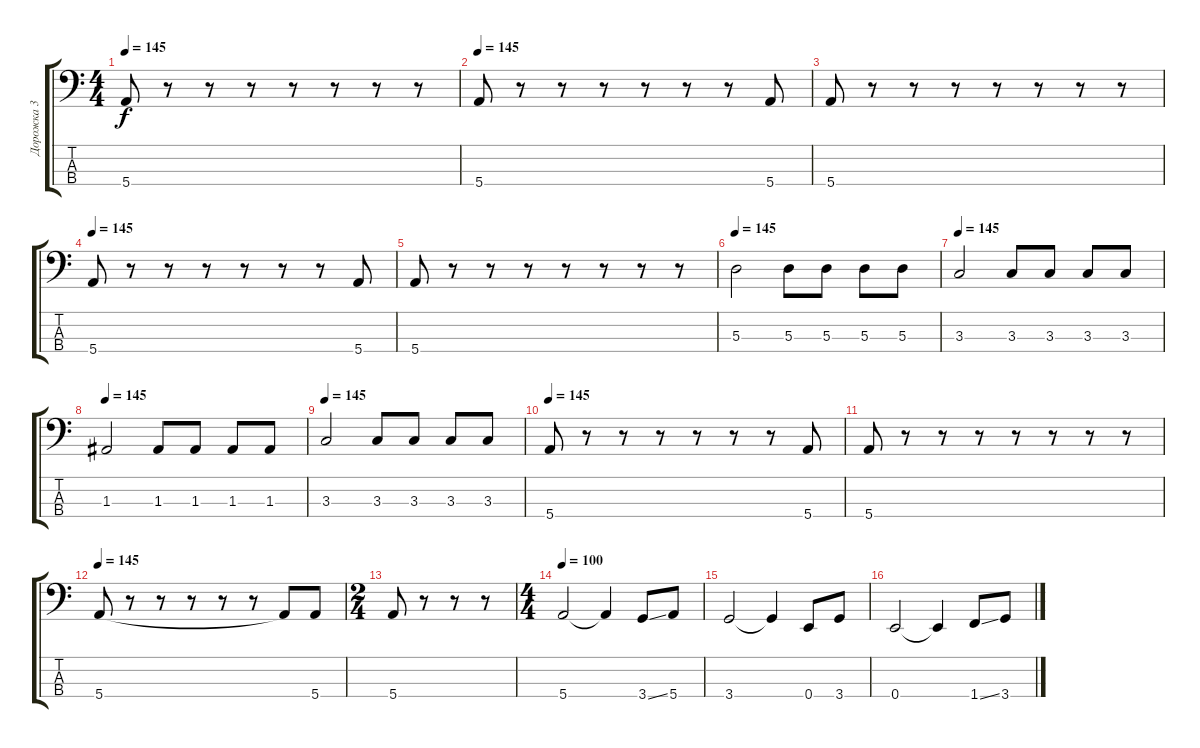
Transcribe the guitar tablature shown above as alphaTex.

\track ("Дорожка 3" "Дорожка 3") {instrument electricbassfinger}
\staff {score tabs}
\tuning (G2 D2 A1 E1) {hide}
\ts (4 4)
\tempo 145
\clef f4
\ks c
5.4.8{dy f} r.8 r.8 r.8 r.8 r.8 r.8 r.8 |
\tempo 145
5.4.8 r.8 r.8 r.8 r.8 r.8 r.8 5.4.8 |
5.4.8 r.8 r.8 r.8 r.8 r.8 r.8 r.8 |
\tempo 145
5.4.8 r.8 r.8 r.8 r.8 r.8 r.8 5.4.8 |
5.4.8 r.8 r.8 r.8 r.8 r.8 r.8 r.8 |
\tempo 145
5.3.2 5.3.8 5.3.8 5.3.8 5.3.8 |
\tempo 145
3.3.2 3.3.8 3.3.8 3.3.8 3.3.8 |
\tempo 145
1.3.2 1.3.8 1.3.8 1.3.8 1.3.8 |
\tempo 145
3.3.2 3.3.8 3.3.8 3.3.8 3.3.8 |
\tempo 145
5.4.8 r.8 r.8 r.8 r.8 r.8 r.8 5.4.8 |
5.4.8 r.8 r.8 r.8 r.8 r.8 r.8 r.8 |
\tempo 145
5.4.8 r.8 r.8 r.8 r.8 r.8 5.4{t}.8 5.4.8 |
\ts (2 4)
5.4.8 r.8 r.8 r.8 |
\ts (4 4)
\tempo 100
5.4.2 5.4{t}.4 3.4{ss}.8 5.4.8 |
3.4.2 3.4{t}.4 0.4.8 3.4.8 |
0.4.2 0.4{t}.4 1.4{ss}.8 3.4.8
